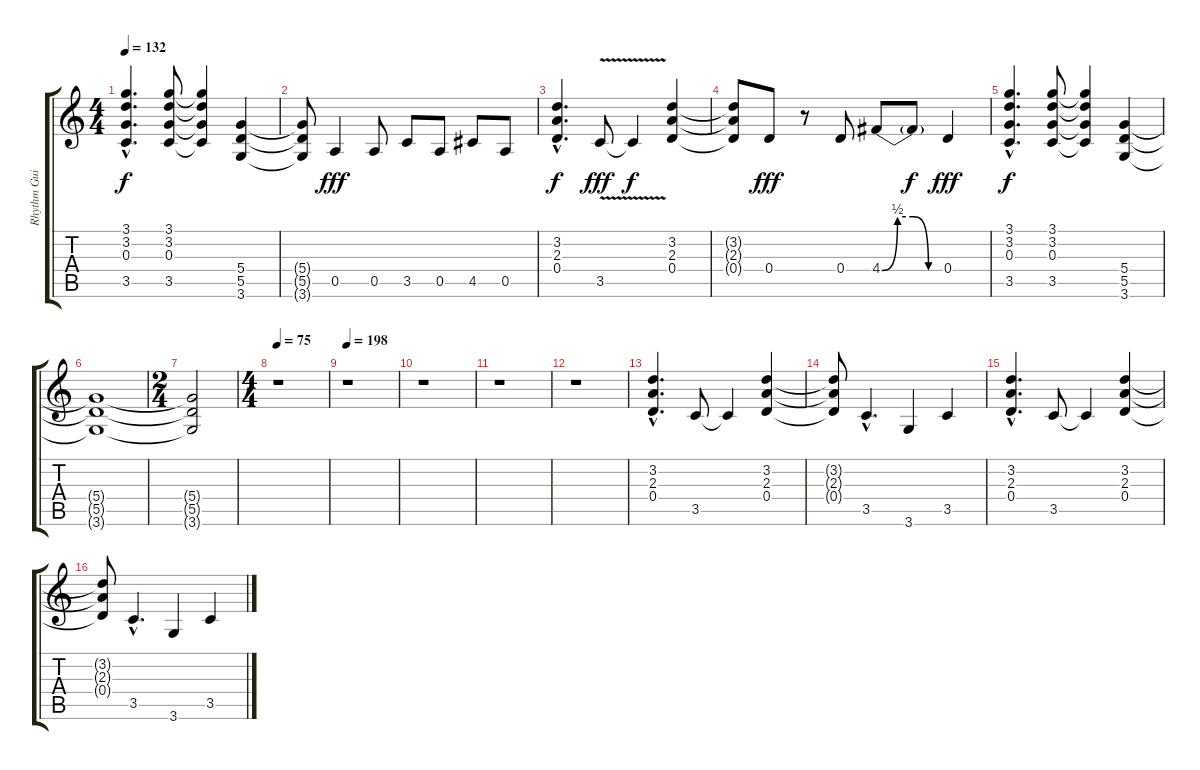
\track ("Rhythm Guitar 2" "Rhythm Gui") {instrument overdrivenguitar}
\staff {score tabs}
\tuning (E4 B3 G3 D3 A2 E2) {hide}
\ts (4 4)
\tempo 132
\clef g2
\ks c
(3.1{hac} 3.2{hac} 0.3{hac} 3.5{hac}).4{d dy f} (3.1 3.2 0.3 3.5).8 (3.1{t} 3.2{t} 0.3{t} 3.5{t}).4 (5.4 5.5 3.6).4 |
(5.4{t} 5.5{t} 3.6{t}).8 0.5.4{dy fff} 0.5.8 3.5.8 0.5.8 4.5.8 0.5.8 |
(3.2{hac} 2.3{hac} 0.4{hac}).4{d dy f} 3.5{v}.8{dy fff} 3.5{t}.4{dy f} (3.2 2.3 0.4).4 |
(3.2{t} 2.3{t} 0.4{t}).8 0.4.8{dy fff} r.8 0.4.8 4.4{be (custom 0 0 15 2 30 2 45 0 60 0)}.8 4.4{t}.8{dy f} 0.4.4{dy fff} |
(3.1{hac} 3.2{hac} 0.3{hac} 3.5{hac}).4{d dy f} (3.1 3.2 0.3 3.5).8 (3.1{t} 3.2{t} 0.3{t} 3.5{t}).4 (5.4 5.5 3.6).4 |
(5.4{t} 5.5{t} 3.6{t}).1 |
\ts (2 4)
(5.4{t} 5.5{t} 3.6{t}).2 |
\ts (4 4)
\tempo 75
r.1 |
\tempo 198
r.1 |
r.1 |
r.1 |
r.1 |
(3.2{hac} 2.3{hac} 0.4{hac}).4{d} 3.5.8 3.5{t}.4 (3.2 2.3 0.4).4 |
(3.2{t} 2.3{t} 0.4{t}).8 3.5{hac}.4{d} 3.6.4 3.5.4 |
(3.2{hac} 2.3{hac} 0.4{hac}).4{d} 3.5.8 3.5{t}.4 (3.2 2.3 0.4).4 |
(3.2{t} 2.3{t} 0.4{t}).8 3.5{hac}.4{d} 3.6.4 3.5.4
